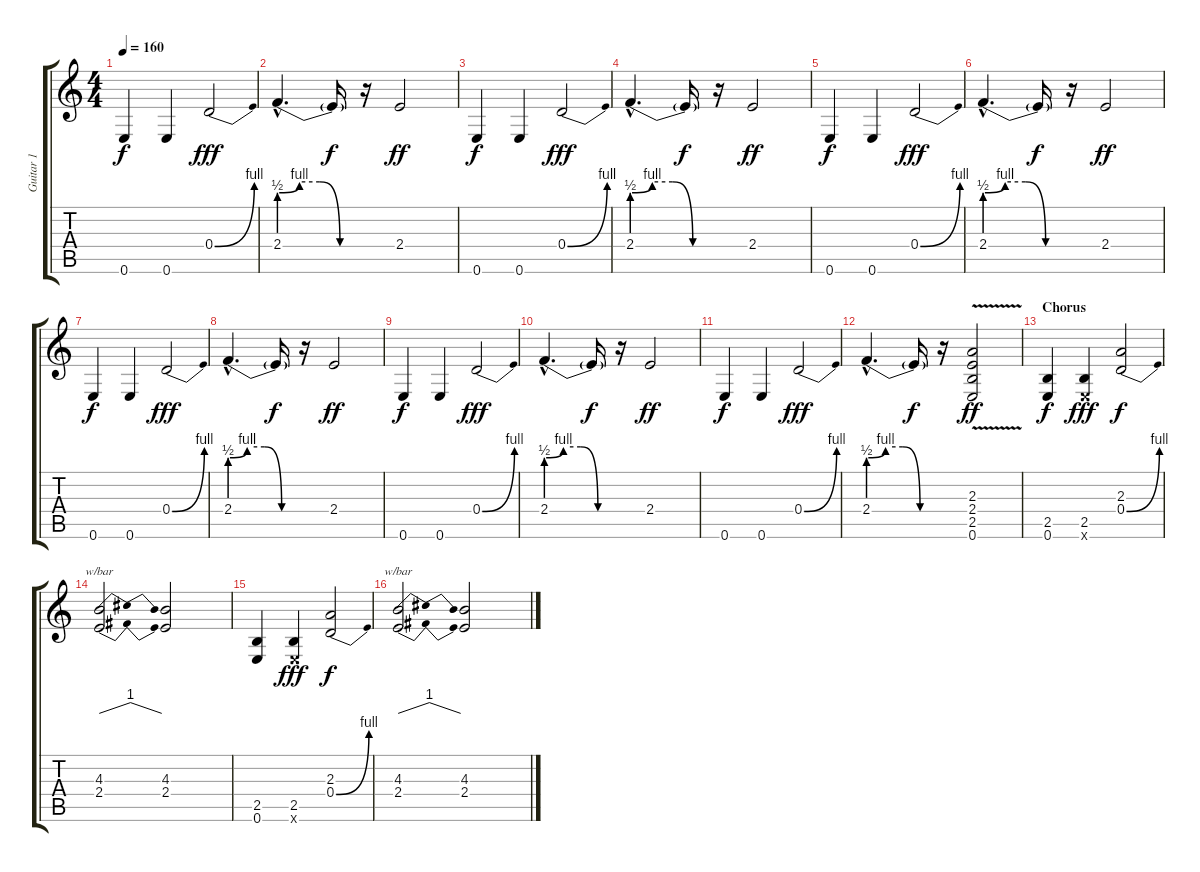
\track ("Guitar 1" "Guitar 1") {instrument distortionguitar}
\staff {score tabs}
\tuning (E4 B3 G3 D3 A2 E2) {hide}
\ts (4 4)
\tempo 160
\clef g2
\ks c
0.6.4{dy f} 0.6.4 0.4{be (bend 0 0 60 4)}.2{dy fff} |
2.4{be (custom 0 2 15 4 30 4 45 0 60 0) hac}.4{d} 2.4{t}.16{dy f} r.16 2.4.2{dy ff} |
0.6.4{dy f} 0.6.4 0.4{be (bend 0 0 60 4)}.2{dy fff} |
2.4{be (custom 0 2 15 4 30 4 45 0 60 0) hac}.4{d} 2.4{t}.16{dy f} r.16 2.4.2{dy ff} |
0.6.4{dy f} 0.6.4 0.4{be (bend 0 0 60 4)}.2{dy fff} |
2.4{be (custom 0 2 15 4 30 4 45 0 60 0) hac}.4{d} 2.4{t}.16{dy f} r.16 2.4.2{dy ff} |
0.6.4{dy f} 0.6.4 0.4{be (bend 0 0 60 4)}.2{dy fff} |
2.4{be (custom 0 2 15 4 30 4 45 0 60 0) hac}.4{d} 2.4{t}.16{dy f} r.16 2.4.2{dy ff} |
0.6.4{dy f} 0.6.4 0.4{be (bend 0 0 60 4)}.2{dy fff} |
2.4{be (custom 0 2 15 4 30 4 45 0 60 0) hac}.4{d} 2.4{t}.16{dy f} r.16 2.4.2{dy ff} |
0.6.4{dy f} 0.6.4 0.4{be (bend 0 0 60 4)}.2{dy fff} |
2.4{be (custom 0 2 15 4 30 4 45 0 60 0) hac}.4{d} 2.4{t}.16{dy f} r.16 (2.3{v} 2.4 2.5 0.6).2{dy ff} |
\section ("" "Chorus")
(2.5 0.6).4{dy f} (2.5 0.6{x}).4{dy fff} (2.3 0.4{be (bend 0 0 60 4)}).2{dy f} |
(4.3 2.4).2{tbe (dip default 0 0 30 4 60 0)} (4.3 2.4).2 |
(2.5 0.6).4 (2.5 0.6{x}).4{dy fff} (2.3 0.4{be (bend 0 0 60 4)}).2{dy f} |
(4.3 2.4).2{tbe (dip default 0 0 30 4 60 0)} (4.3 2.4).2
